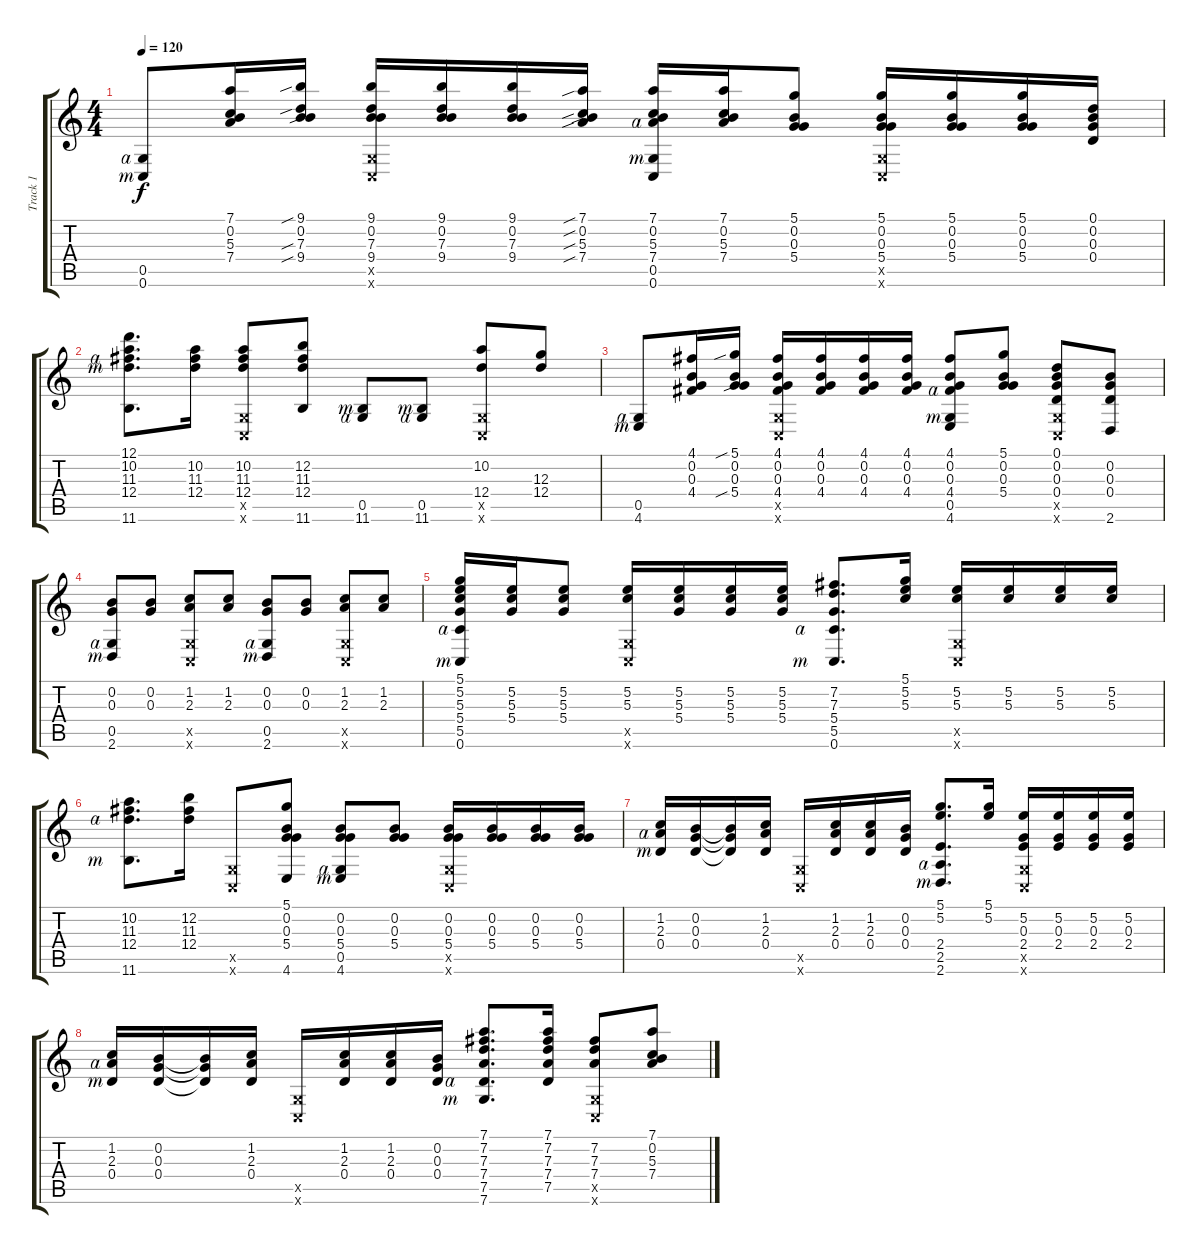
\track ("Track 1" "Track 1") {instrument acousticguitarsteel}
\staff {score tabs}
\tuning (D4 B3 G3 D3 G2 C2) {hide}
\ts (4 4)
\tempo 120
\clef g2
\ks c
(0.5{rf 4} 0.6{rf 3}).8{dy f} (7.1 0.2 5.3 7.4).16 (9.1{sib} 0.2 7.3{sib} 9.4{sib}).16 (9.1 0.2 7.3 9.4 0.5{x} 0.6{x}).16 (9.1 0.2 7.3 9.4).16 (9.1 0.2 7.3 9.4).16 (7.1{sib} 0.2{sib} 5.3{sib} 7.4{sib}).16 (7.1 0.2 5.3 7.4{rf 4} 0.5{rf 3} 0.6).16 (7.1 0.2 5.3 7.4).16 (5.1 0.2 0.3 5.4).8 (5.1 0.2 0.3 5.4 0.5{x} 0.6{x}).16 (5.1 0.2 0.3 5.4).16 (5.1 0.2 0.3 5.4).16 (0.1 0.2 0.3 0.4).16 |
(12.1 10.2 11.3{rf 4} 12.4{rf 3} 11.6).8{d} (10.2 11.3 12.4).16 (10.2 11.3 12.4 0.5{x} 0.6{x}).8 (12.2 11.3 12.4 11.6).8 (0.5{rf 4} 11.6{rf 3}).8 (0.5{rf 4} 11.6{rf 3}).8 (10.2 12.4 0.5{x} 0.6{x}).8 (12.3 12.4).8 |
(0.5{rf 4} 4.6{rf 3}).8 (4.1 0.2 0.3 4.4).16 (5.1{sib} 0.2 0.3 5.4{sib}).16 (4.1 0.2 0.3 4.4 0.5{x} 0.6{x}).16 (4.1 0.2 0.3 4.4).16 (4.1 0.2 0.3 4.4).16 (4.1 0.2 0.3 4.4).16 (4.1 0.2 0.3 4.4{rf 4} 0.5{rf 3} 4.6).8 (5.1 0.2 0.3 5.4).8 (0.1 0.2 0.3 0.4 0.5{x} 0.6{x}).8 (0.2 0.3 0.4 2.6).8 |
(0.2 0.3 0.5{rf 4} 2.6{rf 3}).8 (0.2 0.3).8 (1.2 2.3 0.5{x} 0.6{x}).8 (1.2 2.3).8 (0.2 0.3 0.5{rf 4} 2.6{rf 3}).8 (0.2 0.3).8 (1.2 2.3 0.5{x} 0.6{x}).8 (1.2 2.3).8 |
(5.1 5.2 5.3 5.4 5.5{rf 4} 0.6{rf 3}).16 (5.2 5.3 5.4).16 (5.2 5.3 5.4).8 (5.2 5.3 0.5{x} 0.6{x}).16 (5.2 5.3 5.4).16 (5.2 5.3 5.4).16 (5.2 5.3 5.4).16 (7.2 7.3 5.4 5.5{rf 4} 0.6{rf 3}).8{d} (5.1 5.2 5.3).16 (5.2 5.3 0.5{x} 0.6{x}).16 (5.2 5.3).16 (5.2 5.3).16 (5.2 5.3).16 |
(10.2 11.3 12.4{rf 4} 11.6{rf 3}).8{d} (12.2 11.3 12.4).16 (0.5{x} 0.6{x}).8 (5.1 0.2 0.3 5.4 4.6).8 (0.2 0.3 5.4 0.5{rf 4} 4.6{rf 3}).8 (0.2 0.3 5.4).8 (0.2 0.3 5.4 0.5{x} 0.6{x}).16 (0.2 0.3 5.4).16 (0.2 0.3 5.4).16 (0.2 0.3 5.4).16 |
(1.2 2.3{rf 4} 0.4{rf 3}).16 (0.2 0.3 0.4).16 (0.2{t} 0.3{t} 0.4{t}).16 (1.2 2.3 0.4).16 (0.5{x} 0.6{x}).16 (1.2 2.3 0.4).16 (1.2 2.3 0.4).16 (0.2 0.3 0.4).16 (5.1 5.2 2.4 2.5{rf 4} 2.6{rf 3}).8{d} (5.1 5.2).16 (5.2 0.3 2.4 0.5{x} 0.6{x}).16 (5.2 0.3 2.4).16 (5.2 0.3 2.4).16 (5.2 0.3 2.4).16 |
(1.2 2.3{rf 4} 0.4{rf 3}).16 (0.2 0.3 0.4).16 (0.2{t} 0.3{t} 0.4{t}).16 (1.2 2.3 0.4).16 (0.5{x} 0.6{x}).16 (1.2 2.3 0.4).16 (1.2 2.3 0.4).16 (0.2 0.3 0.4).16 (7.1 7.2 7.3 7.4 7.5{rf 4} 7.6{rf 3}).8{d} (7.1 7.2 7.3 7.4 7.5).16 (7.2 7.3 7.4 0.5{x} 0.6{x}).8 (7.1 0.2 5.3 7.4).8
